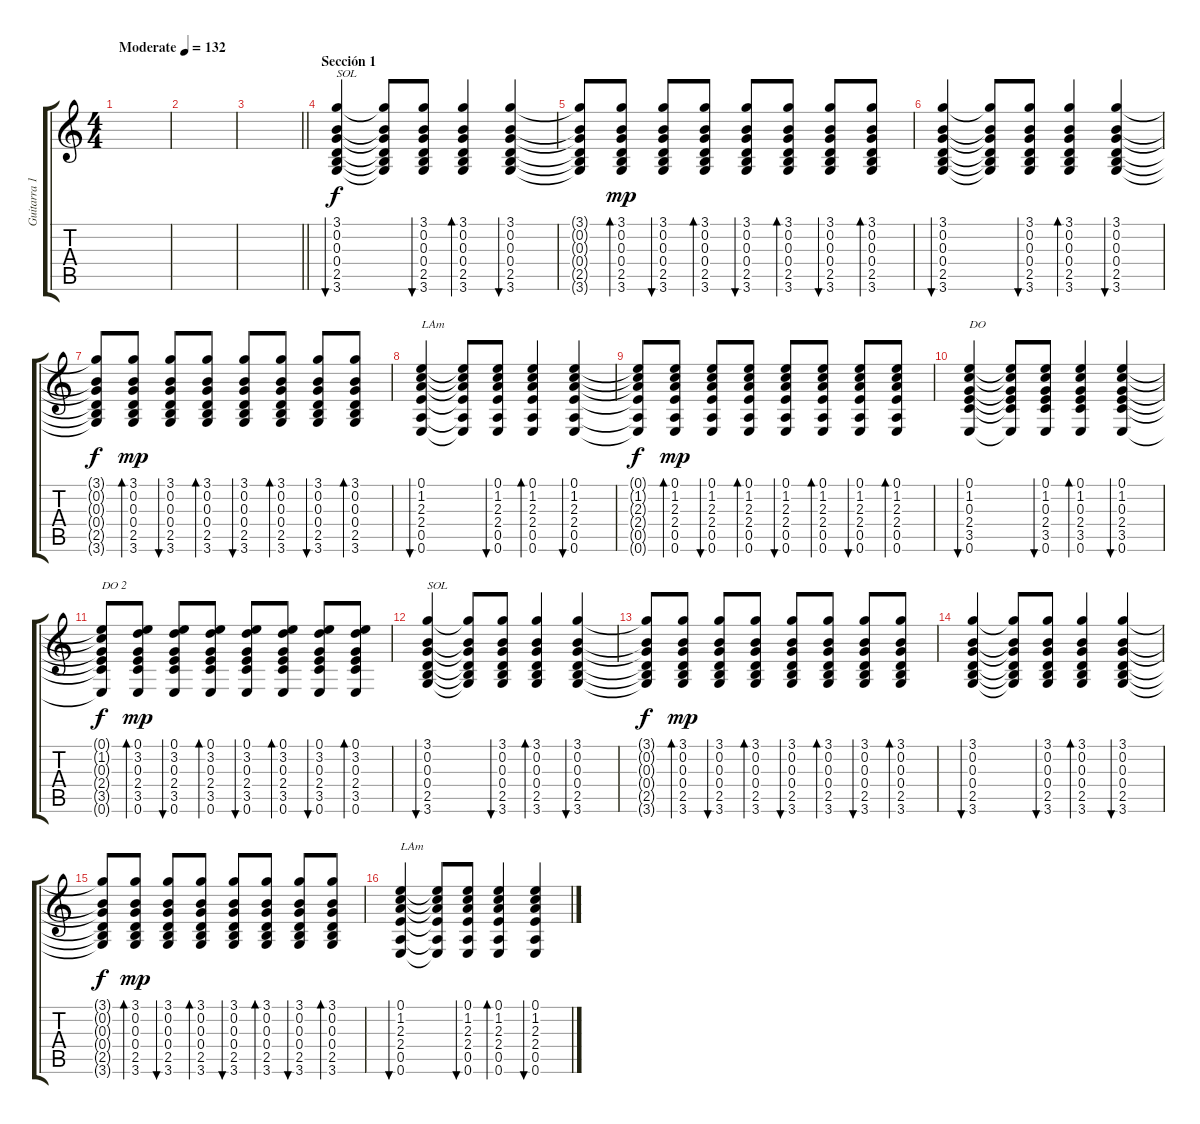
\track ("Guitarra 1" "Guitarra 1") {instrument acousticguitarsteel}
\staff {score tabs}
\tuning (E4 B3 G3 D3 A2 E2) {hide}
\ts (4 4)
\tempo (132 "Moderate")
\clef g2
\ks c
|
|
\barLineRight lightlight
|
\section ("" "Sección 1")
(3.1 0.2 0.3 0.4 2.5 3.6).4{bu 240 txt "SOL" beam Up} (3.1{t} 0.2{t} 0.3{t} 0.4{t} 2.5{t} 3.6{t}).8 (3.1 0.2 0.3 0.4 2.5 3.6).8{bu 30} (3.1 0.2 0.3 0.4 2.5 3.6).4{bd 30} (3.1 0.2 0.3 0.4 2.5 3.6).4{bu 30} |
(3.1{t} 0.2{t} 0.3{t} 0.4{t} 2.5{t} 3.6{t}).8{dy f beam Up} (3.1 0.2 0.3 0.4 2.5 3.6).8{bd 30 dy mp} (3.1 0.2 0.3 0.4 2.5 3.6).8{bu 30} (3.1 0.2 0.3 0.4 2.5 3.6).8{bd 30} (3.1 0.2 0.3 0.4 2.5 3.6).8{bu 30} (3.1 0.2 0.3 0.4 2.5 3.6).8{bd 30} (3.1 0.2 0.3 0.4 2.5 3.6).8{bu 30} (3.1 0.2 0.3 0.4 2.5 3.6).8{bd 30} |
(3.1 0.2 0.3 0.4 2.5 3.6).4{bu 30 beam Up} (3.1{t} 0.2{t} 0.3{t} 0.4{t} 2.5{t} 3.6{t}).8 (3.1 0.2 0.3 0.4 2.5 3.6).8{bu 30} (3.1 0.2 0.3 0.4 2.5 3.6).4{bd 30} (3.1 0.2 0.3 0.4 2.5 3.6).4{bu 30} |
(3.1{t} 0.2{t} 0.3{t} 0.4{t} 2.5{t} 3.6{t}).8{dy f beam Up} (3.1 0.2 0.3 0.4 2.5 3.6).8{bd 30 dy mp} (3.1 0.2 0.3 0.4 2.5 3.6).8{bu 30} (3.1 0.2 0.3 0.4 2.5 3.6).8{bd 30} (3.1 0.2 0.3 0.4 2.5 3.6).8{bu 30} (3.1 0.2 0.3 0.4 2.5 3.6).8{bd 30} (3.1 0.2 0.3 0.4 2.5 3.6).8{bu 30} (3.1 0.2 0.3 0.4 2.5 3.6).8{bd 30} |
(0.1 1.2 2.3 2.4 0.5 0.6).4{bu 30 txt "LAm" beam Up} (0.1{t} 1.2{t} 2.3{t} 2.4{t} 0.5{t} 0.6{t}).8 (0.1 1.2 2.3 2.4 0.5 0.6).8{bu 30} (0.1 1.2 2.3 2.4 0.5 0.6).4{bd 30} (0.1 1.2 2.3 2.4 0.5 0.6).4{bu 30} |
(0.1{t} 1.2{t} 2.3{t} 2.4{t} 0.5{t} 0.6{t}).8{dy f beam Up} (0.1 1.2 2.3 2.4 0.5 0.6).8{bd 30 dy mp} (0.1 1.2 2.3 2.4 0.5 0.6).8{bu 30} (0.1 1.2 2.3 2.4 0.5 0.6).8{bd 30} (0.1 1.2 2.3 2.4 0.5 0.6).8{bu 30} (0.1 1.2 2.3 2.4 0.5 0.6).8{bd 30} (0.1 1.2 2.3 2.4 0.5 0.6).8{bu 30} (0.1 1.2 2.3 2.4 0.5 0.6).8{bd 30} |
(0.1 1.2 0.3 2.4 3.5 0.6).4{bu 30 txt "DO" beam Up} (0.1{t} 1.2{t} 0.3{t} 2.4{t} 3.5{t} 0.6{t}).8 (0.1 1.2 0.3 2.4 3.5 0.6).8{bu 30} (0.1 1.2 0.3 2.4 3.5 0.6).4{bd 30} (0.1 1.2 0.3 2.4 3.5 0.6).4{bu 30} |
(0.1{t} 1.2{t} 0.3{t} 2.4{t} 3.5{t} 0.6{t}).8{txt "DO 2" dy f beam Up} (0.1 3.2 0.3 2.4 3.5 0.6).8{bd 30 dy mp} (0.1 3.2 0.3 2.4 3.5 0.6).8{bu 30} (0.1 3.2 0.3 2.4 3.5 0.6).8{bd 30} (0.1 3.2 0.3 2.4 3.5 0.6).8{bu 30} (0.1 3.2 0.3 2.4 3.5 0.6).8{bd 30} (0.1 3.2 0.3 2.4 3.5 0.6).8{bu 30} (0.1 3.2 0.3 2.4 3.5 0.6).8{bd 30} |
(3.1 0.2 0.3 0.4 2.5 3.6).4{bu 30 txt "SOL" beam Up} (3.1{t} 0.2{t} 0.3{t} 0.4{t} 2.5{t} 3.6{t}).8 (3.1 0.2 0.3 0.4 2.5 3.6).8{bu 30} (3.1 0.2 0.3 0.4 2.5 3.6).4{bd 30} (3.1 0.2 0.3 0.4 2.5 3.6).4{bu 30} |
(3.1{t} 0.2{t} 0.3{t} 0.4{t} 2.5{t} 3.6{t}).8{dy f beam Up} (3.1 0.2 0.3 0.4 2.5 3.6).8{bd 30 dy mp} (3.1 0.2 0.3 0.4 2.5 3.6).8{bu 30} (3.1 0.2 0.3 0.4 2.5 3.6).8{bd 30} (3.1 0.2 0.3 0.4 2.5 3.6).8{bu 30} (3.1 0.2 0.3 0.4 2.5 3.6).8{bd 30} (3.1 0.2 0.3 0.4 2.5 3.6).8{bu 30} (3.1 0.2 0.3 0.4 2.5 3.6).8{bd 30} |
(3.1 0.2 0.3 0.4 2.5 3.6).4{bu 30 beam Up} (3.1{t} 0.2{t} 0.3{t} 0.4{t} 2.5{t} 3.6{t}).8 (3.1 0.2 0.3 0.4 2.5 3.6).8{bu 30} (3.1 0.2 0.3 0.4 2.5 3.6).4{bd 30} (3.1 0.2 0.3 0.4 2.5 3.6).4{bu 30} |
(3.1{t} 0.2{t} 0.3{t} 0.4{t} 2.5{t} 3.6{t}).8{dy f beam Up} (3.1 0.2 0.3 0.4 2.5 3.6).8{bd 30 dy mp} (3.1 0.2 0.3 0.4 2.5 3.6).8{bu 30} (3.1 0.2 0.3 0.4 2.5 3.6).8{bd 30} (3.1 0.2 0.3 0.4 2.5 3.6).8{bu 30} (3.1 0.2 0.3 0.4 2.5 3.6).8{bd 30} (3.1 0.2 0.3 0.4 2.5 3.6).8{bu 30} (3.1 0.2 0.3 0.4 2.5 3.6).8{bd 30} |
(0.1 1.2 2.3 2.4 0.5 0.6).4{bu 30 txt "LAm" beam Up} (0.1{t} 1.2{t} 2.3{t} 2.4{t} 0.5{t} 0.6{t}).8 (0.1 1.2 2.3 2.4 0.5 0.6).8{bu 30} (0.1 1.2 2.3 2.4 0.5 0.6).4{bd 30} (0.1 1.2 2.3 2.4 0.5 0.6).4{bu 30}
